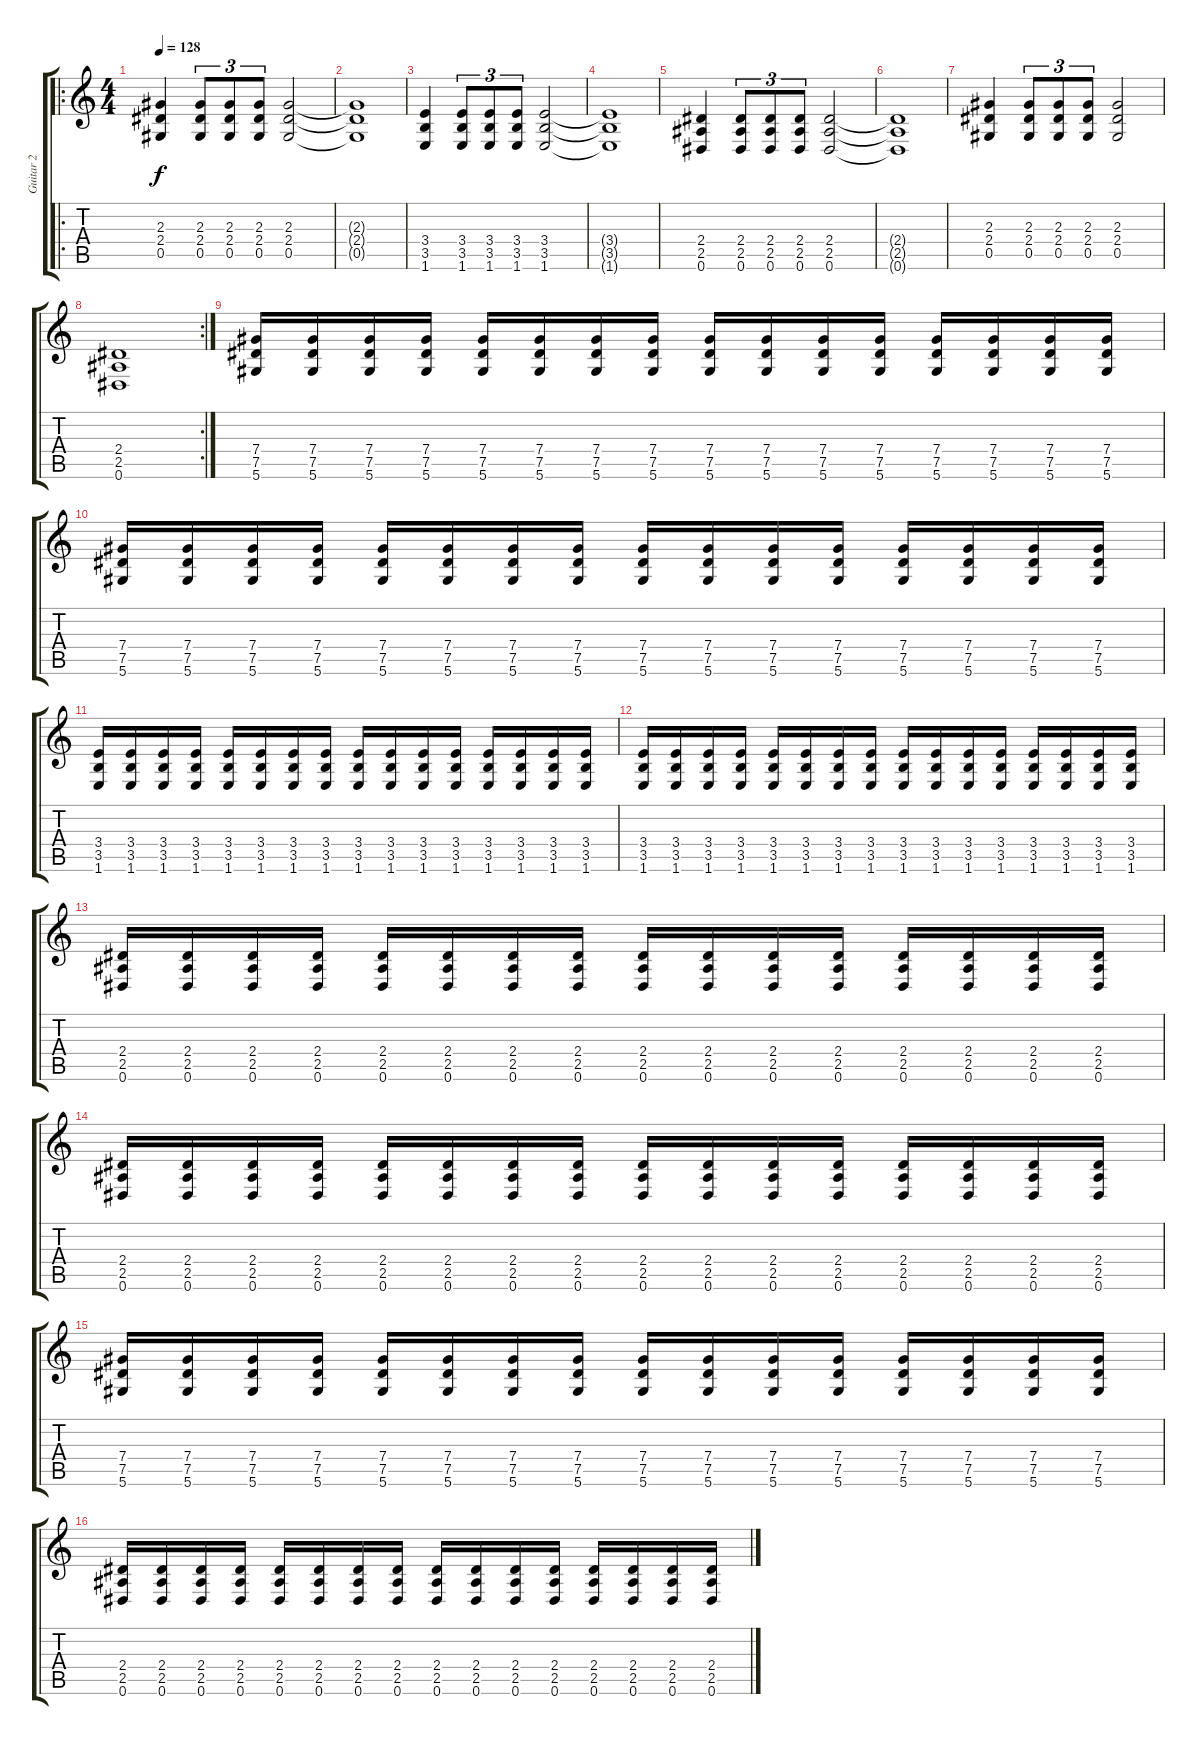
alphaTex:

\track ("Guitar 2" "Guitar 2") {instrument overdrivenguitar}
\staff {score tabs}
\tuning (Eb4 Bb3 Gb3 Db3 Ab2 Eb2) {hide}
\ro
\ts (4 4)
\tempo 128
\clef g2
\ks c
(2.3 2.4 0.5).4{dy f} (2.3 2.4 0.5).8{tu (3 2)} (2.3 2.4 0.5).8{tu (3 2)} (2.3 2.4 0.5).8{tu (3 2)} (2.3 2.4 0.5).2 |
(2.3{t} 2.4{t} 0.5{t}).1 |
(3.4 3.5 1.6).4 (3.4 3.5 1.6).8{tu (3 2)} (3.4 3.5 1.6).8{tu (3 2)} (3.4 3.5 1.6).8{tu (3 2)} (3.4 3.5 1.6).2 |
(3.4{t} 3.5{t} 1.6{t}).1 |
(2.4 2.5 0.6).4 (2.4 2.5 0.6).8{tu (3 2)} (2.4 2.5 0.6).8{tu (3 2)} (2.4 2.5 0.6).8{tu (3 2)} (2.4 2.5 0.6).2 |
(2.4{t} 2.5{t} 0.6{t}).1 |
(2.3 2.4 0.5).4 (2.3 2.4 0.5).8{tu (3 2)} (2.3 2.4 0.5).8{tu (3 2)} (2.3 2.4 0.5).8{tu (3 2)} (2.3 2.4 0.5).2 |
\rc 2
(2.4 2.5 0.6).1 |
(7.4 7.5 5.6).16 (7.4 7.5 5.6).16 (7.4 7.5 5.6).16 (7.4 7.5 5.6).16 (7.4 7.5 5.6).16 (7.4 7.5 5.6).16 (7.4 7.5 5.6).16 (7.4 7.5 5.6).16 (7.4 7.5 5.6).16 (7.4 7.5 5.6).16 (7.4 7.5 5.6).16 (7.4 7.5 5.6).16 (7.4 7.5 5.6).16 (7.4 7.5 5.6).16 (7.4 7.5 5.6).16 (7.4 7.5 5.6).16 |
(7.4 7.5 5.6).16 (7.4 7.5 5.6).16 (7.4 7.5 5.6).16 (7.4 7.5 5.6).16 (7.4 7.5 5.6).16 (7.4 7.5 5.6).16 (7.4 7.5 5.6).16 (7.4 7.5 5.6).16 (7.4 7.5 5.6).16 (7.4 7.5 5.6).16 (7.4 7.5 5.6).16 (7.4 7.5 5.6).16 (7.4 7.5 5.6).16 (7.4 7.5 5.6).16 (7.4 7.5 5.6).16 (7.4 7.5 5.6).16 |
(3.4 3.5 1.6).16 (3.4 3.5 1.6).16 (3.4 3.5 1.6).16 (3.4 3.5 1.6).16 (3.4 3.5 1.6).16 (3.4 3.5 1.6).16 (3.4 3.5 1.6).16 (3.4 3.5 1.6).16 (3.4 3.5 1.6).16 (3.4 3.5 1.6).16 (3.4 3.5 1.6).16 (3.4 3.5 1.6).16 (3.4 3.5 1.6).16 (3.4 3.5 1.6).16 (3.4 3.5 1.6).16 (3.4 3.5 1.6).16 |
(3.4 3.5 1.6).16 (3.4 3.5 1.6).16 (3.4 3.5 1.6).16 (3.4 3.5 1.6).16 (3.4 3.5 1.6).16 (3.4 3.5 1.6).16 (3.4 3.5 1.6).16 (3.4 3.5 1.6).16 (3.4 3.5 1.6).16 (3.4 3.5 1.6).16 (3.4 3.5 1.6).16 (3.4 3.5 1.6).16 (3.4 3.5 1.6).16 (3.4 3.5 1.6).16 (3.4 3.5 1.6).16 (3.4 3.5 1.6).16 |
(2.4 2.5 0.6).16 (2.4 2.5 0.6).16 (2.4 2.5 0.6).16 (2.4 2.5 0.6).16 (2.4 2.5 0.6).16 (2.4 2.5 0.6).16 (2.4 2.5 0.6).16 (2.4 2.5 0.6).16 (2.4 2.5 0.6).16 (2.4 2.5 0.6).16 (2.4 2.5 0.6).16 (2.4 2.5 0.6).16 (2.4 2.5 0.6).16 (2.4 2.5 0.6).16 (2.4 2.5 0.6).16 (2.4 2.5 0.6).16 |
(2.4 2.5 0.6).16 (2.4 2.5 0.6).16 (2.4 2.5 0.6).16 (2.4 2.5 0.6).16 (2.4 2.5 0.6).16 (2.4 2.5 0.6).16 (2.4 2.5 0.6).16 (2.4 2.5 0.6).16 (2.4 2.5 0.6).16 (2.4 2.5 0.6).16 (2.4 2.5 0.6).16 (2.4 2.5 0.6).16 (2.4 2.5 0.6).16 (2.4 2.5 0.6).16 (2.4 2.5 0.6).16 (2.4 2.5 0.6).16 |
(7.4 7.5 5.6).16 (7.4 7.5 5.6).16 (7.4 7.5 5.6).16 (7.4 7.5 5.6).16 (7.4 7.5 5.6).16 (7.4 7.5 5.6).16 (7.4 7.5 5.6).16 (7.4 7.5 5.6).16 (7.4 7.5 5.6).16 (7.4 7.5 5.6).16 (7.4 7.5 5.6).16 (7.4 7.5 5.6).16 (7.4 7.5 5.6).16 (7.4 7.5 5.6).16 (7.4 7.5 5.6).16 (7.4 7.5 5.6).16 |
(2.4 2.5 0.6).16 (2.4 2.5 0.6).16 (2.4 2.5 0.6).16 (2.4 2.5 0.6).16 (2.4 2.5 0.6).16 (2.4 2.5 0.6).16 (2.4 2.5 0.6).16 (2.4 2.5 0.6).16 (2.4 2.5 0.6).16 (2.4 2.5 0.6).16 (2.4 2.5 0.6).16 (2.4 2.5 0.6).16 (2.4 2.5 0.6).16 (2.4 2.5 0.6).16 (2.4 2.5 0.6).16 (2.4 2.5 0.6).16
